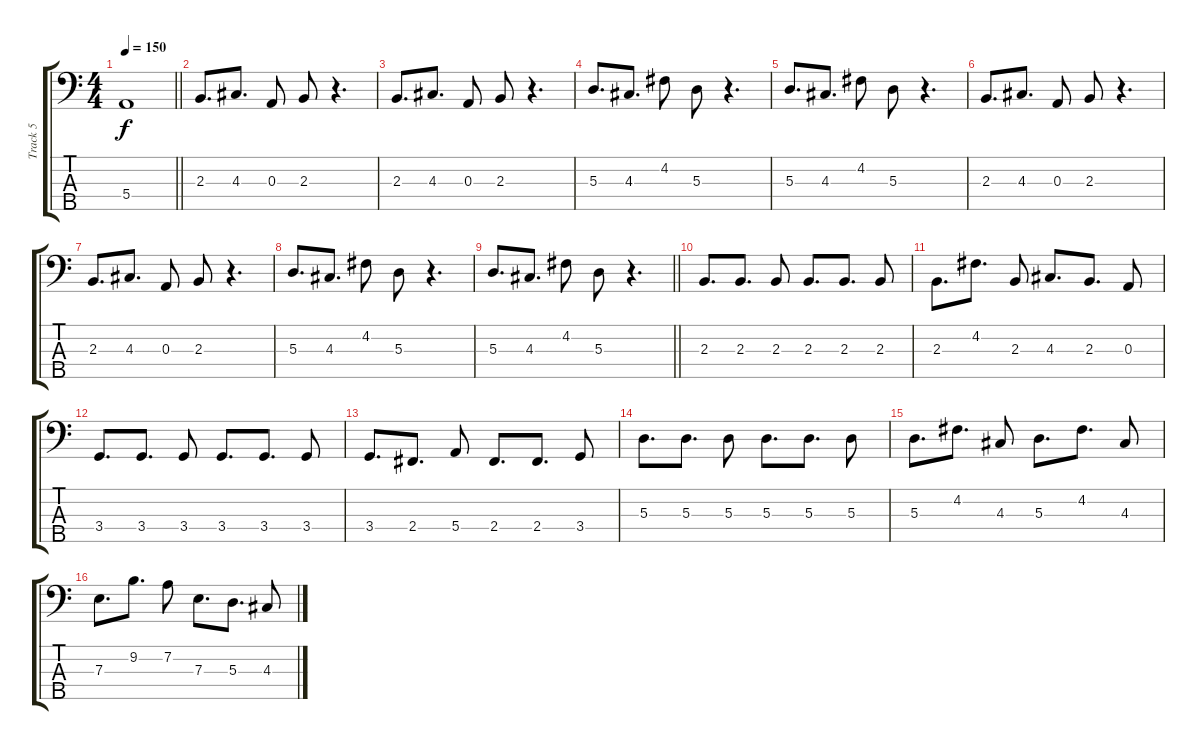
\track ("Track 5" "Track 5") {instrument electricbassfinger}
\staff {score tabs}
\tuning (G2 D2 A1 E1 B0) {hide}
\ts (4 4)
\tempo 150
\clef f4
\barLineRight lightlight
\ks c
5.4.1{dy f} |
\section ("" "")
2.3.8{d} 4.3.8{d} 0.3.8 2.3.8 r.4{d} |
2.3.8{d} 4.3.8{d} 0.3.8 2.3.8 r.4{d} |
5.3.8{d} 4.3.8{d} 4.2.8 5.3.8 r.4{d} |
5.3.8{d} 4.3.8{d} 4.2.8 5.3.8 r.4{d} |
2.3.8{d} 4.3.8{d} 0.3.8 2.3.8 r.4{d} |
2.3.8{d} 4.3.8{d} 0.3.8 2.3.8 r.4{d} |
5.3.8{d} 4.3.8{d} 4.2.8 5.3.8 r.4{d} |
\barLineRight lightlight
5.3.8{d} 4.3.8{d} 4.2.8 5.3.8 r.4{d} |
\section ("" "")
2.3.8{d} 2.3.8{d} 2.3.8 2.3.8{d} 2.3.8{d} 2.3.8 |
2.3.8{d} 4.2.8{d} 2.3.8 4.3.8{d} 2.3.8{d} 0.3.8 |
3.4.8{d} 3.4.8{d} 3.4.8 3.4.8{d} 3.4.8{d} 3.4.8 |
3.4.8{d} 2.4.8{d} 5.4.8 2.4.8{d} 2.4.8{d} 3.4.8 |
5.3.8{d} 5.3.8{d} 5.3.8 5.3.8{d} 5.3.8{d} 5.3.8 |
5.3.8{d} 4.2.8{d} 4.3.8 5.3.8{d} 4.2.8{d} 4.3.8 |
7.3.8{d} 9.2.8{d} 7.2.8 7.3.8{d} 5.3.8{d} 4.3.8
